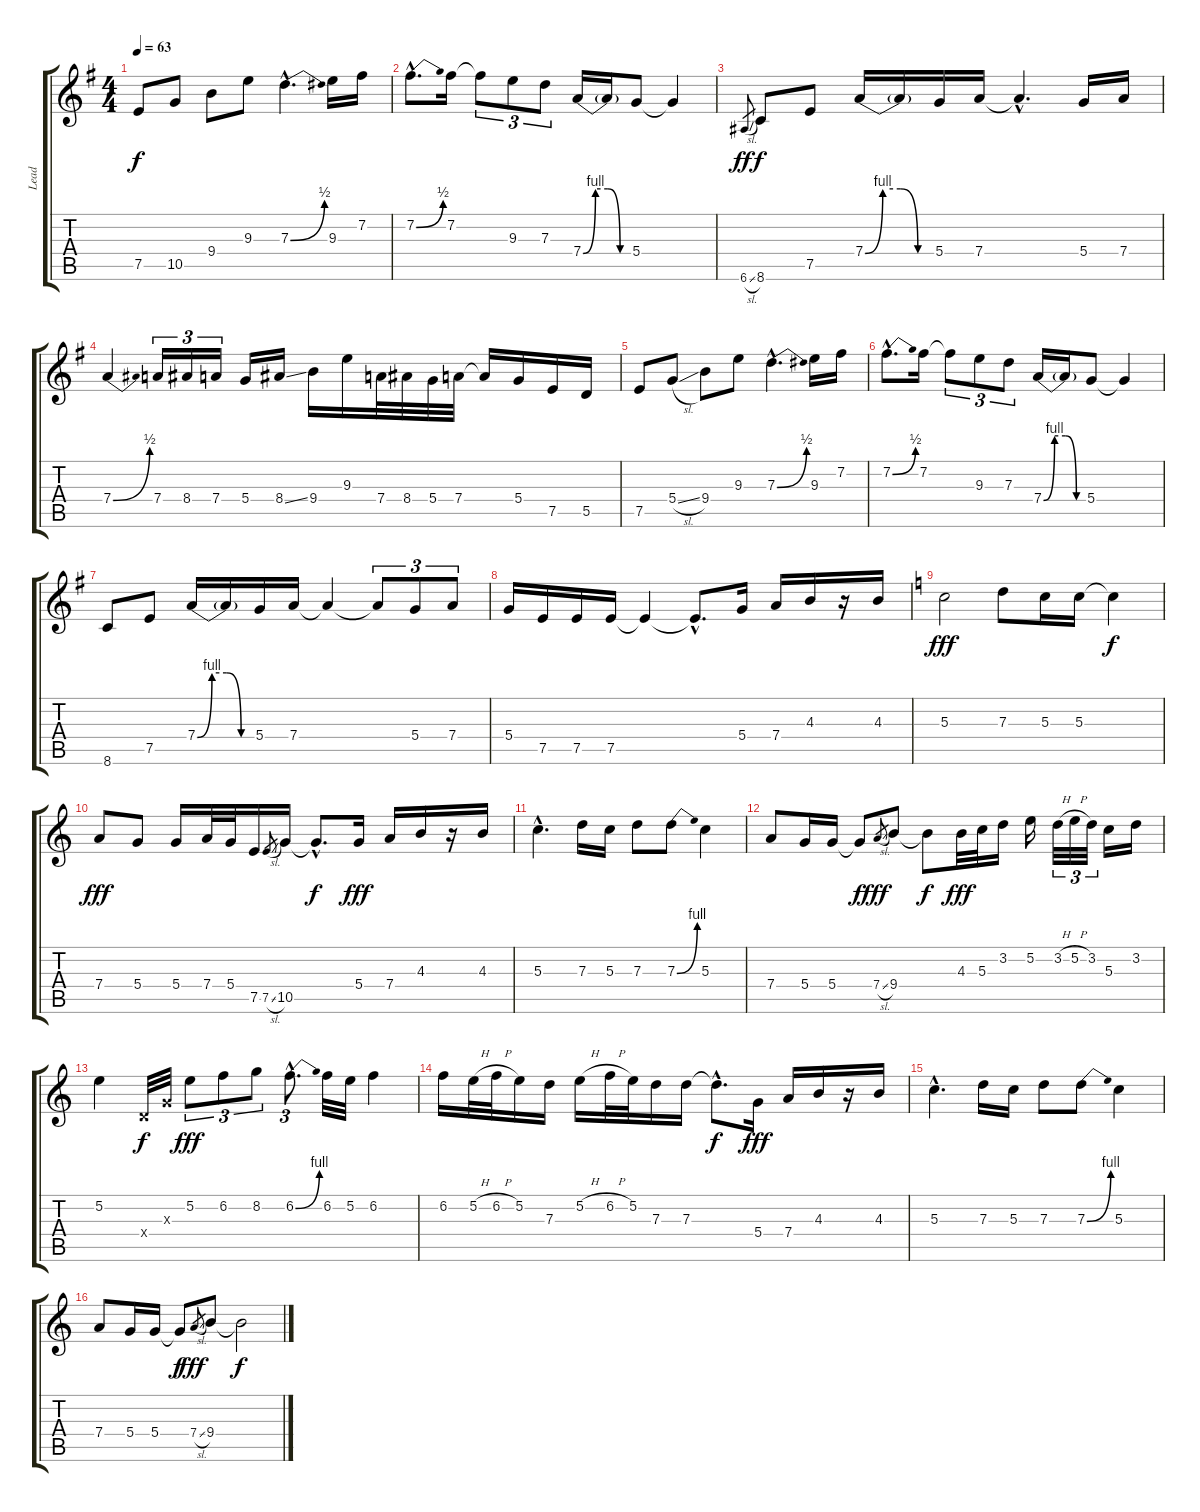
\track ("Lead" "Lead") {instrument overdrivenguitar}
\staff {score tabs}
\tuning (E4 B3 G3 D3 A2 E2) {hide}
\ts (4 4)
\tempo 63
\clef g2
\ks g
7.5.8{dy f} 10.5.8 9.4.8 9.3.8 7.3{be (bend 0 0 60 2) hac}.4{d} 9.3.16 7.2.16 |
7.2{be (bend 0 0 60 2) hac}.8{d} 7.2.16 7.2{t}.8{tu (3 2)} 9.3.8{tu (3 2)} 7.3.8{tu (3 2)} 7.4{be (custom 0 0 15 4 30 4 45 0 60 0)}.16 7.4{t}.16 5.4.8 5.4{t}.4 |
6.6{sl}.8{gr dy ff} 8.6.8{dy f} 7.5.8 7.4{be (custom 0 0 15 4 30 4 45 0 60 0)}.16 7.4{t}.16 5.4.16 7.4.16 7.4{hac t}.4{d} 5.4.16 7.4.16 |
7.4{be (bend 0 0 60 2)}.4 7.4.16{tu (3 2)} 8.4.16{tu (3 2)} 7.4.16{tu (3 2)} 5.4.16 8.4{ss}.16 9.4.16 9.3.16 7.4.32 8.4.32 5.4.32 7.4.32 7.4{t}.16 5.4.16 7.5.16 5.5.16 |
7.5.8 5.4{sl}.8 9.4.8 9.3.8 7.3{be (bend 0 0 60 2) hac}.4{d} 9.3.16 7.2.16 |
7.2{be (bend 0 0 60 2) hac}.8{d} 7.2.16 7.2{t}.8{tu (3 2)} 9.3.8{tu (3 2)} 7.3.8{tu (3 2)} 7.4{be (custom 0 0 15 4 30 4 45 0 60 0)}.16 7.4{t}.16 5.4.8 5.4{t}.4 |
8.6.8 7.5.8 7.4{be (custom 0 0 15 4 30 4 45 0 60 0)}.16 7.4{t}.16 5.4.16 7.4.16 7.4{t}.4 7.4{t}.8{tu (3 2)} 5.4.8{tu (3 2)} 7.4.8{tu (3 2)} |
5.4.16 7.5.16 7.5.16 7.5.16 7.5{t}.4 7.5{hac t}.8{d} 5.4.16 7.4.16 4.3.16 r.16 4.3.16 |
\ks c
5.3.2{dy fff} 7.3.8 5.3.16 5.3.16 5.3{t}.4{dy f} |
7.4.8{dy fff} 5.4.8 5.4.16 7.4.32 5.4.32 7.5.16 7.5{sl}.8{gr} 10.5.16 10.5{hac t}.8{d dy f} 5.4.16{dy fff} 7.4.16 4.3.16 r.16 4.3.16 |
5.3{hac}.4{d} 7.3.16 5.3.16 7.3.8 7.3{be (bend 0 0 60 4)}.8 5.3.4 |
7.4.8 5.4.16 5.4.16 5.4{t}.8{dy f} 7.4{sl}.8{gr dy fff} 9.4.8 9.4{t}.8{dy f} 4.3.32{dy fff} 5.3.32 3.2.16 5.2.16 3.2{h}.32{tu (3 2)} 5.2{h}.32{tu (3 2)} 3.2.32{tu (3 2)} 5.3.16 3.2.16 |
5.2.4 0.4{x}.32{dy f} 0.3{x}.32 5.2.8{tu (3 2) dy fff} 6.2.8{tu (3 2)} 8.2.8{tu (3 2)} 6.2{be (bend 0 0 60 4) hac}.8{d tu (3 2)} 6.2.32 5.2.32 6.2.4 |
6.2.16 5.2{h}.32 6.2{h}.32 5.2.16 7.3.16 5.2{h}.16 6.2{h}.32 5.2.32 7.3.16 7.3.16 7.3{hac t}.8{d dy f} 5.4.16{dy fff} 7.4.16 4.3.16 r.16 4.3.16 |
5.3{hac}.4{d} 7.3.16 5.3.16 7.3.8 7.3{be (bend 0 0 60 4)}.8 5.3.4 |
7.4.8 5.4.16 5.4.16 5.4{t}.8{dy f} 7.4{sl}.8{gr dy fff} 9.4.8 9.4{t}.2{dy f}
